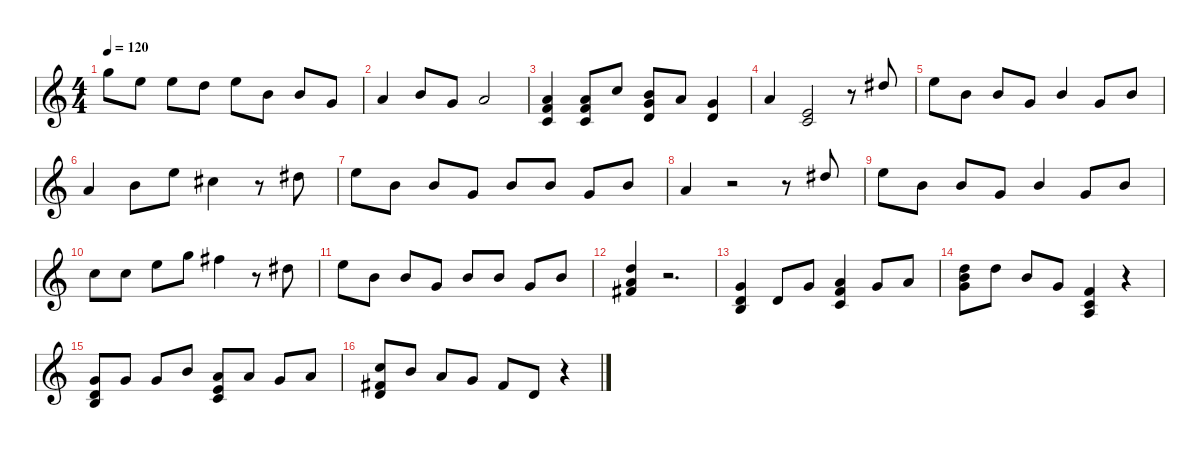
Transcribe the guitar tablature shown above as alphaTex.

\defaultSystemsLayout 4
\hideDynamics
\bracketExtendMode nobrackets
\singleTrackTrackNamePolicy hidden
\multiTrackTrackNamePolicy hidden
\otherSystemsTrackNameOrientation horizontal
\track ("Fills" "pno.") {instrument acousticgrandpiano}
\staff {score}
\tuning (E4 B3 G3 D3 A2 E2)
\ts (4 4)
\tempo 120
\clef g2
\ks c
15.1.8{dy f beam Down} 12.1.8{beam Down} 12.1.8{beam Down} 10.1.8{beam Down} 12.1.8{beam Down} 12.2.8{beam Down} 12.2.8{beam Up} 12.3.8{beam Up} |
10.2.4{beam Up} 12.2.8{beam Up} 12.3.8{beam Up} 10.2.2{beam Up} |
(10.2 10.3 10.4).4{beam Up} (10.2 10.3 10.4).8{beam Up} 8.1.8{beam Up} (7.1 8.2 7.3).8{beam Up} 5.1.8{beam Up} (8.2 7.3).4{beam Up} |
5.1.4{beam Up} (5.2 5.3).2{beam Up} r.8{beam Up} 11.1{acc #}.8{beam Down} |
12.1.8{beam Down} 12.2.8{beam Down} 12.2.8{beam Up} 12.3.8{beam Up} 12.2.4{beam Up} 12.3.8{beam Up} 12.2.8{beam Up} |
10.2.4{beam Up} 12.2.8{beam Down} 12.1.8{beam Down} 9.1{acc #}.4{beam Down} r.8{beam Down} 11.1{acc #}.8{beam Down} |
12.1.8{beam Down} 12.2.8{beam Down} 12.2.8{beam Up} 12.3.8{beam Up} 12.2.8{beam Up} 12.2.8{beam Up} 12.3.8{beam Up} 12.2.8{beam Up} |
10.2.4{beam Up} r.2{beam Up} r.8{beam Up} 11.1{acc #}.8{beam Down} |
12.1.8{beam Down} 12.2.8{beam Down} 12.2.8{beam Up} 12.3.8{beam Up} 12.2.4{beam Up} 12.3.8{beam Up} 12.2.8{beam Up} |
13.2.8{beam Down} 13.2.8{beam Down} 12.1.8{beam Down} 15.1.8{beam Down} 14.1{acc #}.4{beam Down} r.8{beam Down} 16.2{acc #}.8{beam Down} |
17.2.8{beam Down} 16.3.8{beam Down} 16.3.8{beam Up} 17.4.8{beam Up} 16.3.8{beam Up} 16.3.8{beam Up} 17.4.8{beam Up} 16.3.8{beam Up} |
(15.2 14.3 16.4{acc #}).4{beam Up} r.2{d beam Up} |
(0.2 12.3 12.4).4{beam Up} 12.4.8{beam Up} 12.3.8{beam Up} (10.2 10.3 10.4).4{beam Up} 8.2.8{beam Up} 10.2.8{beam Up} |
(10.1 12.2 12.3).8{beam Down} 10.1.8{beam Down} 12.2.8{beam Up} 12.3.8{beam Up} (10.3 10.4 12.5).4{beam Up} r.4{beam Up} |
(0.2 12.3 12.4).8{beam Up} 12.3.8{beam Up} 12.3.8{beam Up} 12.2.8{beam Up} (0.1 10.2 10.4).8{beam Up} 10.2.8{beam Up} 8.2.8{beam Up} 10.2.8{beam Up} |
(8.1 7.2{acc #} 7.3).8{beam Up} 7.1.8{beam Up} 5.1.8{beam Up} 3.1.8{beam Up} 2.1{acc #}.8{beam Up} 3.2.8{beam Up} r.4{beam Up}
